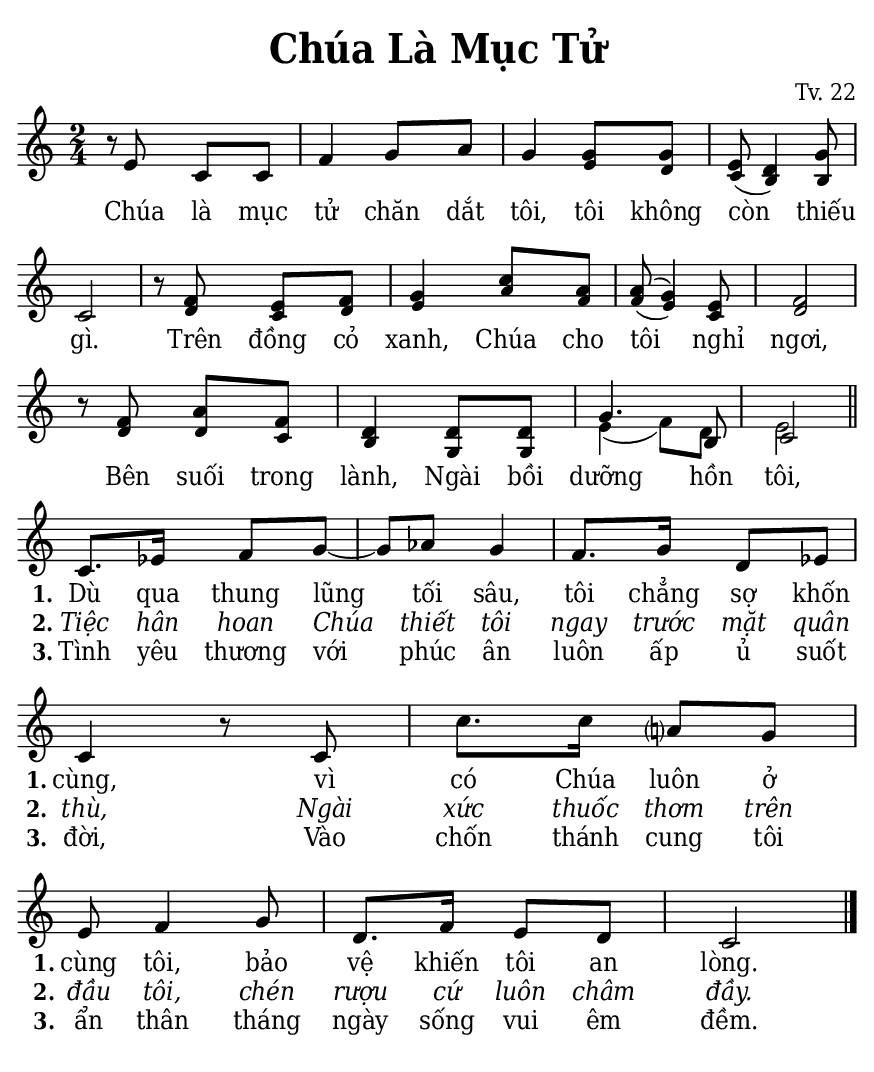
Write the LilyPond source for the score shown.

% Cài đặt chung\
\version "2.22.1"
\include "english.ly"

\header {
  title = \markup { \fontsize #1 "Chúa Là Mục Tử" }
  composer = "Tv. 22"
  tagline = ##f
}

% Nhạc phiên khúc
nhacPhienKhucSop = \relative c' {
  %<> \tweak extra-offset #'(-6.5 . -2.5) _\markup { \bold "ĐK:" }
  r8 e c c |
  f4 g8 a |
  g4 g8 g |
  e (d4) g8 |
  c,2 |
  r8 f e f |
  g4 c8 a |
  a ^(g4) e8 |
  f2 |
  r8 f a f |
  d4 d8 d |
  g4. b,8 |
  c2 \bar "||" \break
  
  c8. ef16 f8 g ~ |
  g af g4 |
  f8. g16 d8 ef |
  c4 r8 c |
  c'8. c16 a!?8 g |
  e f4 g8 |
  d8. f16 e8 d |
  c2 \bar "|."
}

nhacPhienKhucAlto = \relative c' {
  r8 e c c |
  f4 g8 a |
  g4 e8 d |
  c (b4) b8 |
  c2 |
  r8 d c d |
  e4 a8 f |
  f _(e4) c8 |
  d2 |
  r8 d d c |
  b4 g8 g |
  e'4 (f8) d |
  e2
}

% Lời phiên khúc
loiPhienKhucSop = \lyrics {
  %\set stanza = "ĐK:"
  Chúa là mục tử chăn dắt tôi,
  tôi không còn thiếu gì.
  Trên đồng cỏ xanh,
  Chúa cho tôi nghỉ ngơi,
  Bên suối trong lành,
  Ngài bồi dưỡng hồn tôi,
  <<
    {
      \set stanza = "1."
      Dù qua thung lũng tối sâu,
      tôi chẳng sợ khốn cùng,
      vì có Chúa luôn ở cùng tôi,
      bảo vệ khiến tôi an lòng.
    }
    \new Lyrics {
	    \set associatedVoice = "beSop"
	    \set stanza = "2."
      \override Lyrics.LyricText.font-shape = #'italic
	    Tiệc hân hoan Chúa thiết tôi
	    ngay trước mặt quân thù,
	    Ngài xức thuốc thơm trên đầu tôi,
	    chén rượu cứ luôn châm đầy.
    }
    \new Lyrics {
	    \set associatedVoice = "beSop"
	    \set stanza = "3."
	    Tình yêu thương với phúc ân luôn ấp ủ suốt đời,
	    Vào chốn thánh cung tôi ẩn thân
	    tháng ngày sống vui êm đềm.
    }
  >>
}

% Dàn trang
\paper {
  #(set-paper-size "a5")
  top-margin = 3\mm
  bottom-margin = 3\mm
  left-margin = 3\mm
  right-margin = 3\mm
  indent = #0
  #(define fonts
	 (make-pango-font-tree "Deja Vu Serif Condensed"
	 		       "Deja Vu Serif Condensed"
			       "Deja Vu Serif Condensed"
			       (/ 20 20)))
  print-page-number = ##f
  system-system-spacing = #'((basic-distance . 0.1) (padding . 2.5))
}

TongNhip = {
  \key c \major \time 2/4
  \set Timing.beamExceptions = #'()
  \set Timing.baseMoment = #(ly:make-moment 1/4)
}

% mã nguồn cho những chức năng chưa hỗ trợ trong phiên bản lilypond hiện tại
% cung cấp bởi cộng đồng lilypond khi gửi email đến lilypond-user@gnu.org
% Đổi kích thước nốt cho bè phụ
notBePhu =
#(define-music-function (font-size music) (number? ly:music?)
   (for-some-music
     (lambda (m)
       (if (music-is-of-type? m 'rhythmic-event)
           (begin
             (set! (ly:music-property m 'tweaks)
                   (cons `(font-size . ,font-size)
                         (ly:music-property m 'tweaks)))
             #t)
           #f))
     music)
   music)

% in số phiên khúc trên mỗi dòng
#(define (add-grob-definition grob-name grob-entry)
    (set! all-grob-descriptions
          (cons ((@@ (lily) completize-grob-entry)
                 (cons grob-name grob-entry))
                all-grob-descriptions)))

#(add-grob-definition
   'StanzaNumberSpanner
   `((direction . ,LEFT)
     (font-series . bold)
     (padding . 0.5)
     (side-axis . ,X)
     (stencil . ,ly:text-interface::print)
     (X-offset . ,ly:side-position-interface::x-aligned-side)
     (Y-extent . ,grob::always-Y-extent-from-stencil)
     (meta . ((class . Spanner)
              (interfaces . (font-interface
                             side-position-interface
                             stanza-number-interface
                             text-interface))))))

\layout {
   \context {
     \Global
     \grobdescriptions #all-grob-descriptions
   }
   \context {
     \Score
     \remove Stanza_number_align_engraver
     \consists
       #(lambda (context)
          (let ((texts '())
                (syllables '()))
            (make-engraver
             (acknowledgers
              ((stanza-number-interface engraver grob source-engraver)
                 (set! texts (cons grob texts)))
              ((lyric-syllable-interface engraver grob source-engraver)
                 (set! syllables (cons grob syllables))))
             ((stop-translation-timestep engraver)
                (for-each
                 (lambda (text)
                   (for-each
                    (lambda (syllable)
                      (ly:pointer-group-interface::add-grob text
'side-support-elements syllable))
                    syllables))
                 texts)
                (set! syllables '())))))
   }
   \context {
     \Lyrics
     \remove Stanza_number_engraver
     \consists
       #(lambda (context)
          (let ((text #f)
                (last-stanza #f))
            (make-engraver
             ((process-music engraver)
                (let ((stanza (ly:context-property context 'stanza #f)))
                  (if (and stanza (not (equal? stanza last-stanza)))
                      (let ((column (ly:context-property context
'currentCommandColumn)))
                        (set! last-stanza stanza)
                        (if text
                            (ly:spanner-set-bound! text RIGHT column))

                        (set! text (ly:engraver-make-grob engraver
'StanzaNumberSpanner '()))
                        (ly:grob-set-property! text 'text stanza)
                        (ly:spanner-set-bound! text LEFT column)))))
             ((finalize engraver)
                (if text
                    (let ((column (ly:context-property context
'currentCommandColumn)))
                      (ly:spanner-set-bound! text RIGHT column)))))))
     \override StanzaNumberSpanner.horizon-padding = 10000
   }
}
% kết thúc mã nguồn

\score {
  \new ChoirStaff <<
    \new Staff \with {
        \consists "Merge_rests_engraver"
        printPartCombineTexts = ##f
      }
      <<
      \new Voice \TongNhip \partCombine 
        \nhacPhienKhucSop
        \notBePhu -1 { \nhacPhienKhucAlto }
      \new NullVoice = beSop \nhacPhienKhucSop
      \new Lyrics \lyricsto beSop \loiPhienKhucSop
      >>
  >>
  \layout {
    \override Lyrics.LyricSpace.minimum-distance = #2.5
    \override Score.BarNumber.break-visibility = ##(#f #f #f)
    \override Score.SpacingSpanner.uniform-stretching = ##t
  } 
}
